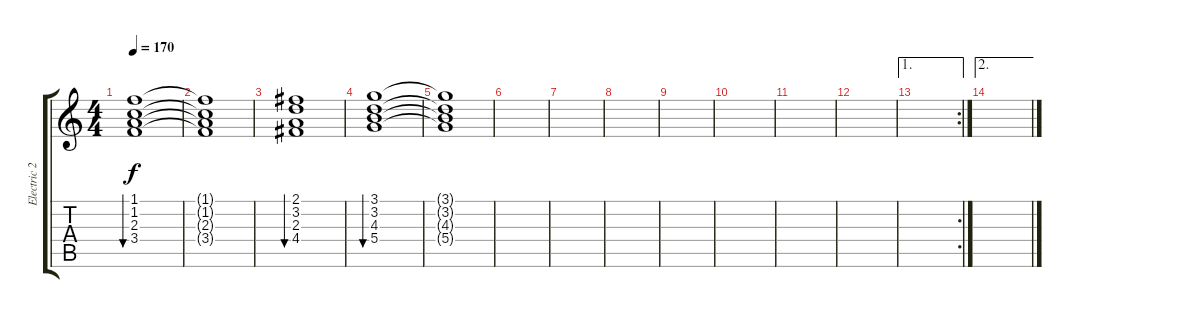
\track ("Electric 2" "Electric 2") {instrument electricguitarjazz}
\staff {score tabs}
\tuning (E4 B3 G3 D3 A2 E2) {hide}
\ts (4 4)
\tempo 170
\clef g2
\ks c
(1.1 1.2 2.3 3.4).1{bu 480 dy f} |
(1.1{t} 1.2{t} 2.3{t} 3.4{t}).1 |
(2.1 3.2 2.3 4.4).1{bu 480} |
(3.1 3.2 4.3 5.4).1{bu 480} |
(3.1{t} 3.2{t} 4.3{t} 5.4{t}).1 |
|
|
|
|
|
|
|
\ae 1
\rc 2
|
\ae 2
